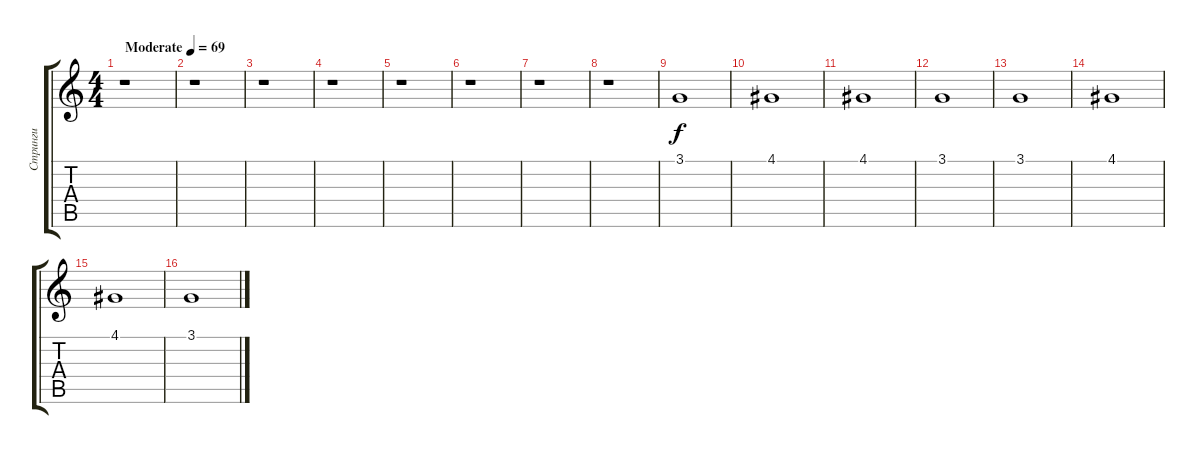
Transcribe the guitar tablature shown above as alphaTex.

\track ("Стринги" "Стринги") {instrument stringensemble1}
\staff {score tabs}
\tuning (E4 B3 G3 D3 A2 E2) {hide}
\ts (4 4)
\tempo (69 "Moderate")
\clef g2
\ks c
r.1{dy f instrument stringensemble1} |
r.1 |
r.1 |
r.1 |
r.1 |
r.1 |
r.1 |
r.1 |
3.1.1 |
4.1.1 |
4.1.1 |
3.1.1 |
3.1.1 |
4.1.1 |
4.1.1 |
3.1.1
